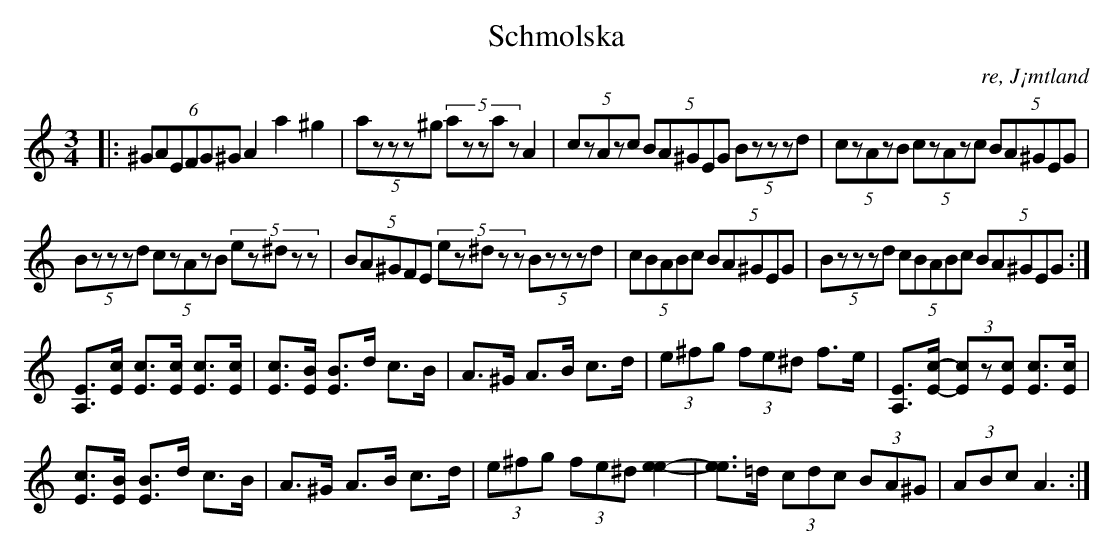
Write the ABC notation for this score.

X:1
T:Schmolska
O: re, J¡mtland
M:3/4
L:1/8
K:Am
|: (6:2^GAEFG^GA2 a2 ^g2|(5:2azzz^g (5:2azzaz A2|  (5:2czAzc (5:2BA^GEG (5:2Bzzzd|  (5:2czAzB (5:2czAzc (5:2BA^GEG|
 (5:2Bzzzd (5:2czAzB (5:2ez^dzz|  (5:2BA^GFE (5:2ez^dzz (5:2Bzzzd|  (5:2cBABc (5:2BA^GEG | (5:2Bzzzd (5:2cBABc (5:2BA^GEG  :|
[EA,]>[cE] [cE]>[cE] [cE]>[cE] | [cE]>[BE] [BE]>d c>B | A>^G A>B c>d | (3e^fg (3fe^d f>e | [EA,]>[c-E-] (3[cE]z[cE] [cE]>[cE] |
[cE]>[BE] [BE]>d c>B | A>^G A>B c>d | (3e^fg (3fe^d [e2-e2-] | [ee]>=d (3cdc (3BA^G | (3ABc A3 :|]
